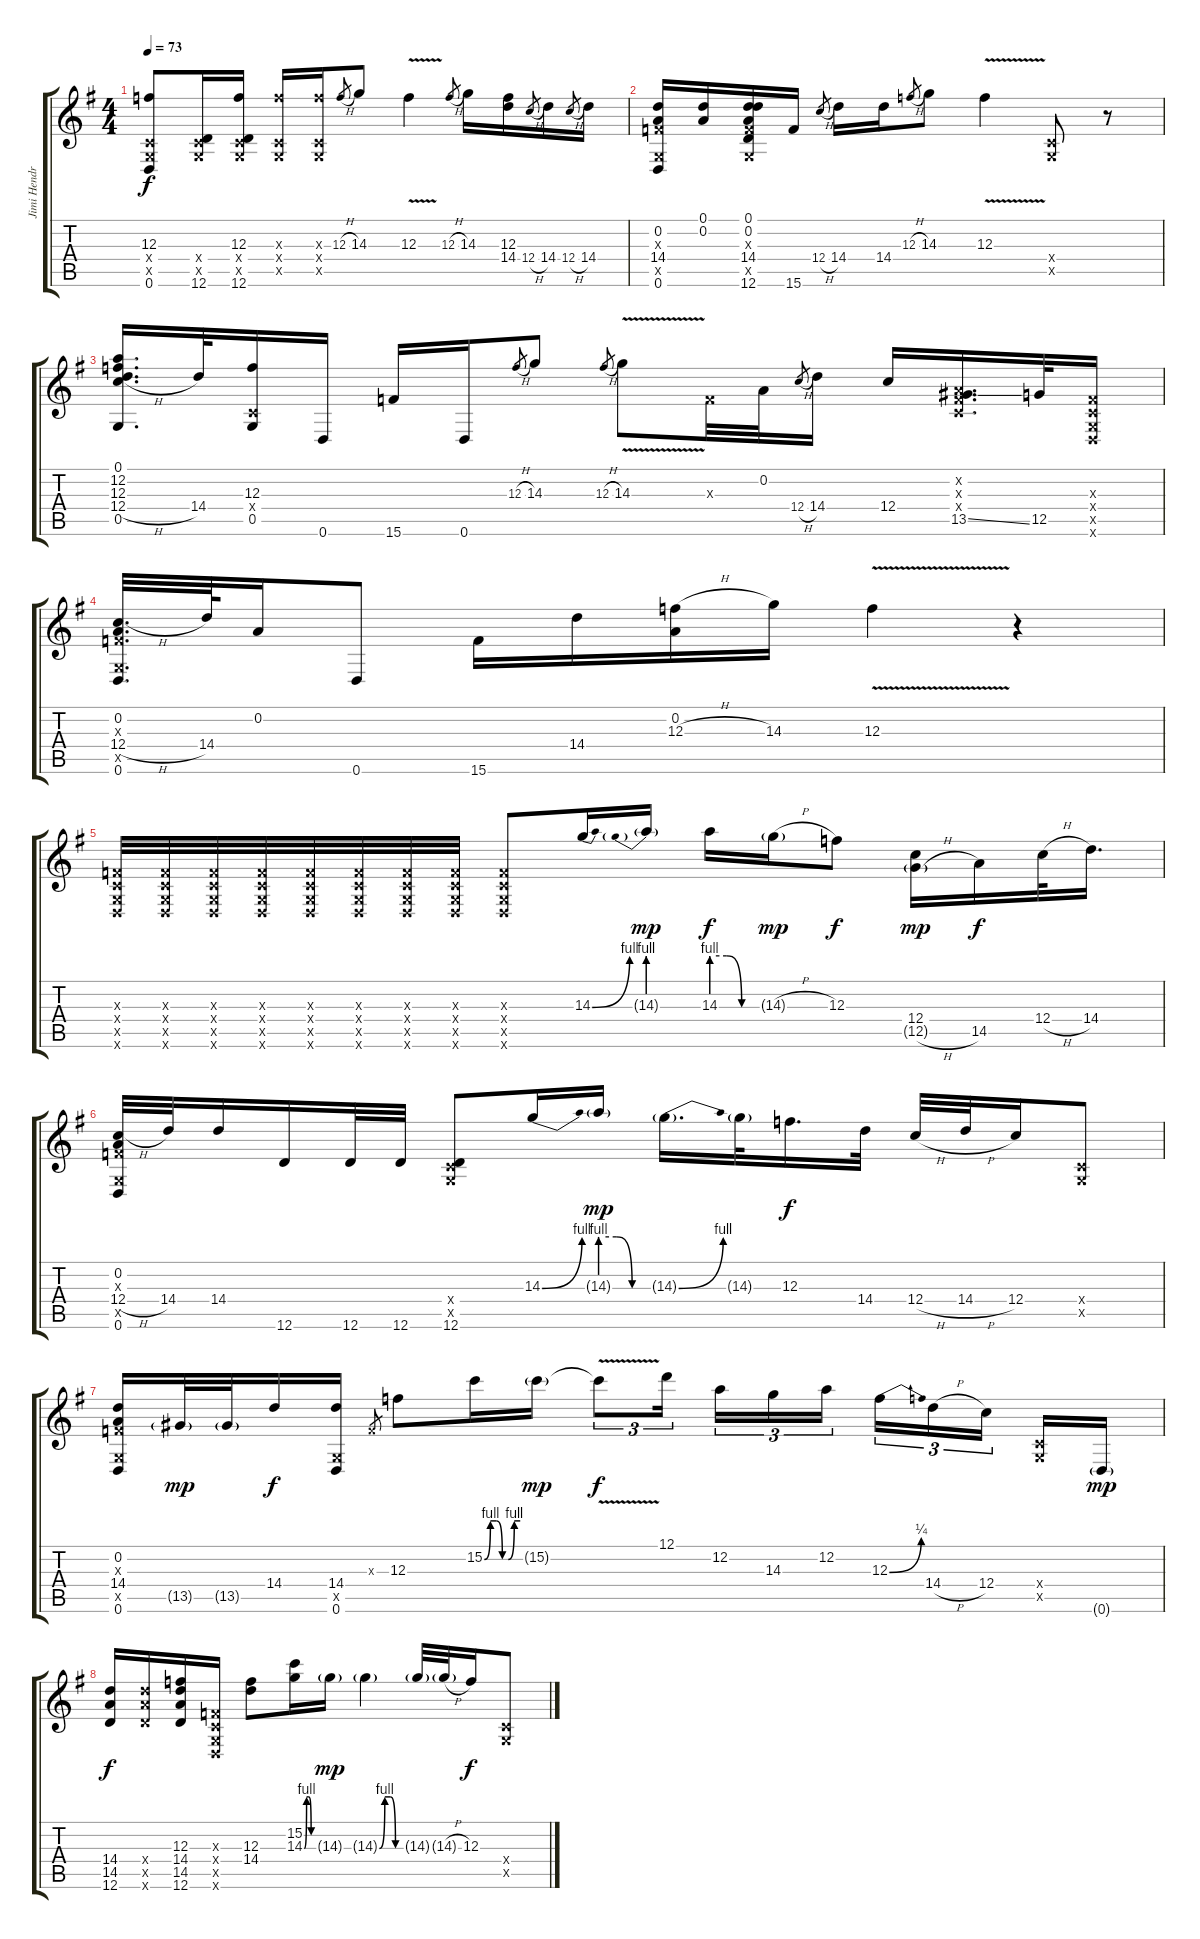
\track ("Jimi Hendrix" "Jimi Hendr") {instrument overdrivenguitar}
\staff {score tabs}
\tuning (D4 A3 F3 C3 G2 D2) {hide}
\ts (4 4)
\tempo 73
\clef g2
\ks g
(12.3 0.4{x} 0.5{x} 0.6).8{dy f instrument overdrivenguitar} (0.4{x} 0.5{x} 12.6).16 (12.3 0.4{x} 0.5{x} 12.6).16 (12.3{x} 0.4{x} 0.5{x}).16 (12.3{x} 0.4{x} 0.5{x}).16 12.3{h}.8{gr} 14.3.8 12.3{v}.4 12.3{h}.8{gr} 14.3.16 (12.3 14.4).16 12.4{h}.8{gr} 14.4.16 12.4{h}.8{gr} 14.4.16 |
(0.2 0.3{x} 14.4 0.5{x} 0.6).16 (0.1 0.2).16 (0.1 0.2 0.3{x} 14.4 0.5{x} 12.6).16 15.6.16 12.4{h}.8{gr} 14.4.16 14.4.16 12.3{h}.8{gr} 14.3.8 12.3{v}.4 (0.4{x} 0.5{x}).8 r.8 |
(0.1 12.2 12.3 12.4{h} 0.5).16{d} 14.4.32 (12.3 0.4{x} 0.5).16 0.6.16 15.6.16 0.6.16 12.3{h}.8{gr} 14.3.8 12.3{h}.8{gr} 14.3{v}.8 0.3{x}.32 0.2.32 12.4{h}.8{gr} 14.4.16 12.4.16 (0.2{x} 0.3{x} 0.4{x} 13.5{ss}).16{d} 12.5.32 (0.3{x} 0.4{x} 0.5{x} 0.6{x}).16 |
(0.2 0.3{x} 12.4{h} 0.5{x} 0.6).32{d} 14.4.64 0.2.16 0.6.8 15.6.16 14.4.16 (0.2 12.3{h}).16 14.3.16 12.3{v}.4 r.4 |
(0.3{x} 0.4{x} 0.5{x} 0.6{x}).32 (0.3{x} 0.4{x} 0.5{x} 0.6{x}).32 (0.3{x} 0.4{x} 0.5{x} 0.6{x}).32 (0.3{x} 0.4{x} 0.5{x} 0.6{x}).32 (0.3{x} 0.4{x} 0.5{x} 0.6{x}).32 (0.3{x} 0.4{x} 0.5{x} 0.6{x}).32 (0.3{x} 0.4{x} 0.5{x} 0.6{x}).32 (0.3{x} 0.4{x} 0.5{x} 0.6{x}).32 (0.3{x} 0.4{x} 0.5{x} 0.6{x}).8 14.3{be (bend 0 0 60 4)}.16 14.3{be (prebend 0 4 60 4) g}.16{dy mp} 14.3{be (custom 0 4 20 4 40 0 60 0)}.16{dy f} 14.3{h g}.16{dy mp} 12.3.8{dy f} (12.4 12.5{h g}).16{dy mp} 14.5.16{dy f} 12.4{h}.32 14.4.16{d} |
(0.2 0.3{x} 12.4{h} 0.5{x} 0.6).32 14.4.32 14.4.16 12.6.16 12.6.32 12.6.32 (0.4{x} 0.5{x} 12.6).8 14.3{be (bend 0 0 60 4)}.16 14.3{be (custom 0 4 20 4 40 0 60 0) g}.16{dy mp} 14.3{be (bend 0 0 60 4) g}.16{d} 14.3{g}.32 12.3.16{d dy f} 14.4.32 12.4{h}.32 14.4{h}.32 12.4.16 (0.4{x} 0.5{x}).8 |
(0.2 0.3{x} 14.4 0.5{x} 0.6).16 13.5{g}.32{dy mp} 13.5{g}.32 14.4.16{dy f} (14.4 0.5{x} 0.6).16 0.3{x}.8{gr} 12.3.8 15.2{be (custom 0 0 10 4 20 4 30 0 40 0 50 4 60 4)}.16 15.2{g}.16{dy mp} 15.2{v t}.8{tu (3 2) dy f} 12.1.16{tu (3 2) beam splitsecondary} 12.2.16{tu (3 2)} 14.3.16{tu (3 2)} 12.2.16{tu (3 2)} 12.3{be (bend 0 0 60 1)}.16{tu (3 2)} 14.4{h}.16{tu (3 2)} 12.4.16{tu (3 2) beam splitsecondary} (0.4{x} 0.5{x}).16 0.6{g}.16{dy mp} |
(14.4 14.5 12.6).16{dy f} (14.4{x} 14.5{x} 12.6{x}).16 (12.3 14.4 14.5 12.6).16 (0.3{x} 0.4{x} 0.5{x} 0.6{x}).16 (12.3 14.4).8 (15.2 14.3{be (custom 0 0 15 4 30 4 45 0 60 0)}).16 14.3{g}.16{dy mp} 14.3{be (custom 0 0 15 4 30 4 45 0 60 0) g}.4 14.3{g}.32 14.3{h g}.32 12.3.16{dy f} (0.4{x} 0.5{x}).8
